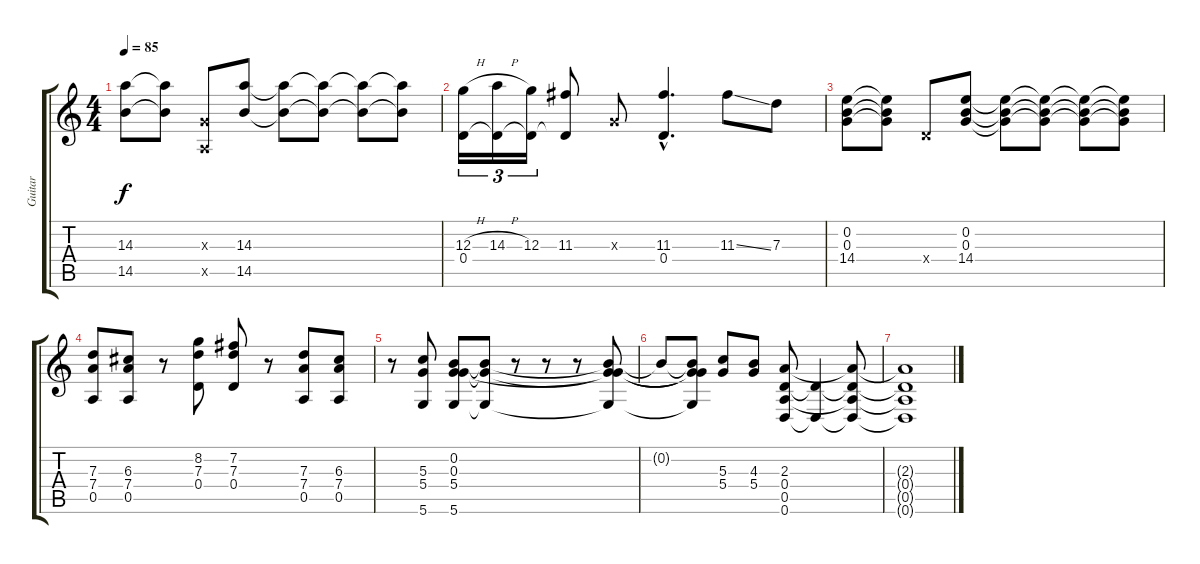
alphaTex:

\track ("Guitar" "Guitar") {instrument overdrivenguitar}
\staff {score tabs}
\tuning (E4 B3 G3 D3 A2 D2) {hide}
\ts (4 4)
\tempo 85
\clef g2
\ks c
(14.3 14.5).8{dy f} (14.3{t} 14.5{t}).8 (0.3{x} 0.5{x}).8 (14.3 14.5).8 (14.3{t} 14.5{t}).8 (14.3{t} 14.5{t}).8 (14.3{t} 14.5{t}).8 (14.3{t} 14.5{t}).8 |
(12.3{h} 0.4).16{tu (3 2)} (14.3{h} 0.4{t}).16{tu (3 2)} (12.3 0.4{t}).16{tu (3 2)} (11.3 0.4{t}).8 0.3{x}.8 (11.3{hac} 0.4{hac}).4{d} 11.3{ss}.8 7.3.8 |
(0.2 0.3 14.4).8 (0.2{t} 0.3{t} 14.4{t}).8 0.4{x}.8 (0.2 0.3 14.4).8 (0.2{t} 0.3{t} 14.4{t}).8 (0.2{t} 0.3{t} 14.4{t}).8 (0.2{t} 0.3{t} 14.4{t}).8 (0.2{t} 0.3{t} 14.4{t}).8 |
(7.3 7.4 0.5).8 (6.3 7.4 0.5).8 r.8 (8.2 7.3 0.4).8 (7.2 7.3 0.4).8 r.8 (7.3 7.4 0.5).8 (6.3 7.4 0.5).8 |
r.8 (5.3 5.4 5.6).8 (0.2 0.3 5.4 5.6).8 (0.2{t} 5.4{t} 5.6{t}).8 r.8 r.8 r.8 (0.2{t} 0.3{t} 5.4{t} 5.6{t}).8 |
0.2{t}.8 (0.2{t} 0.3{t} 5.4{t} 5.6{t}).8 (5.3 5.4).8 (4.3 5.4).8 (2.3 0.4 0.5 0.6).8 (0.4{t} 0.6{t}).4 (2.3{t} 0.4{t} 0.5{t} 0.6{t}).8 |
(2.3{t} 0.4{t} 0.5{t} 0.6{t}).1
